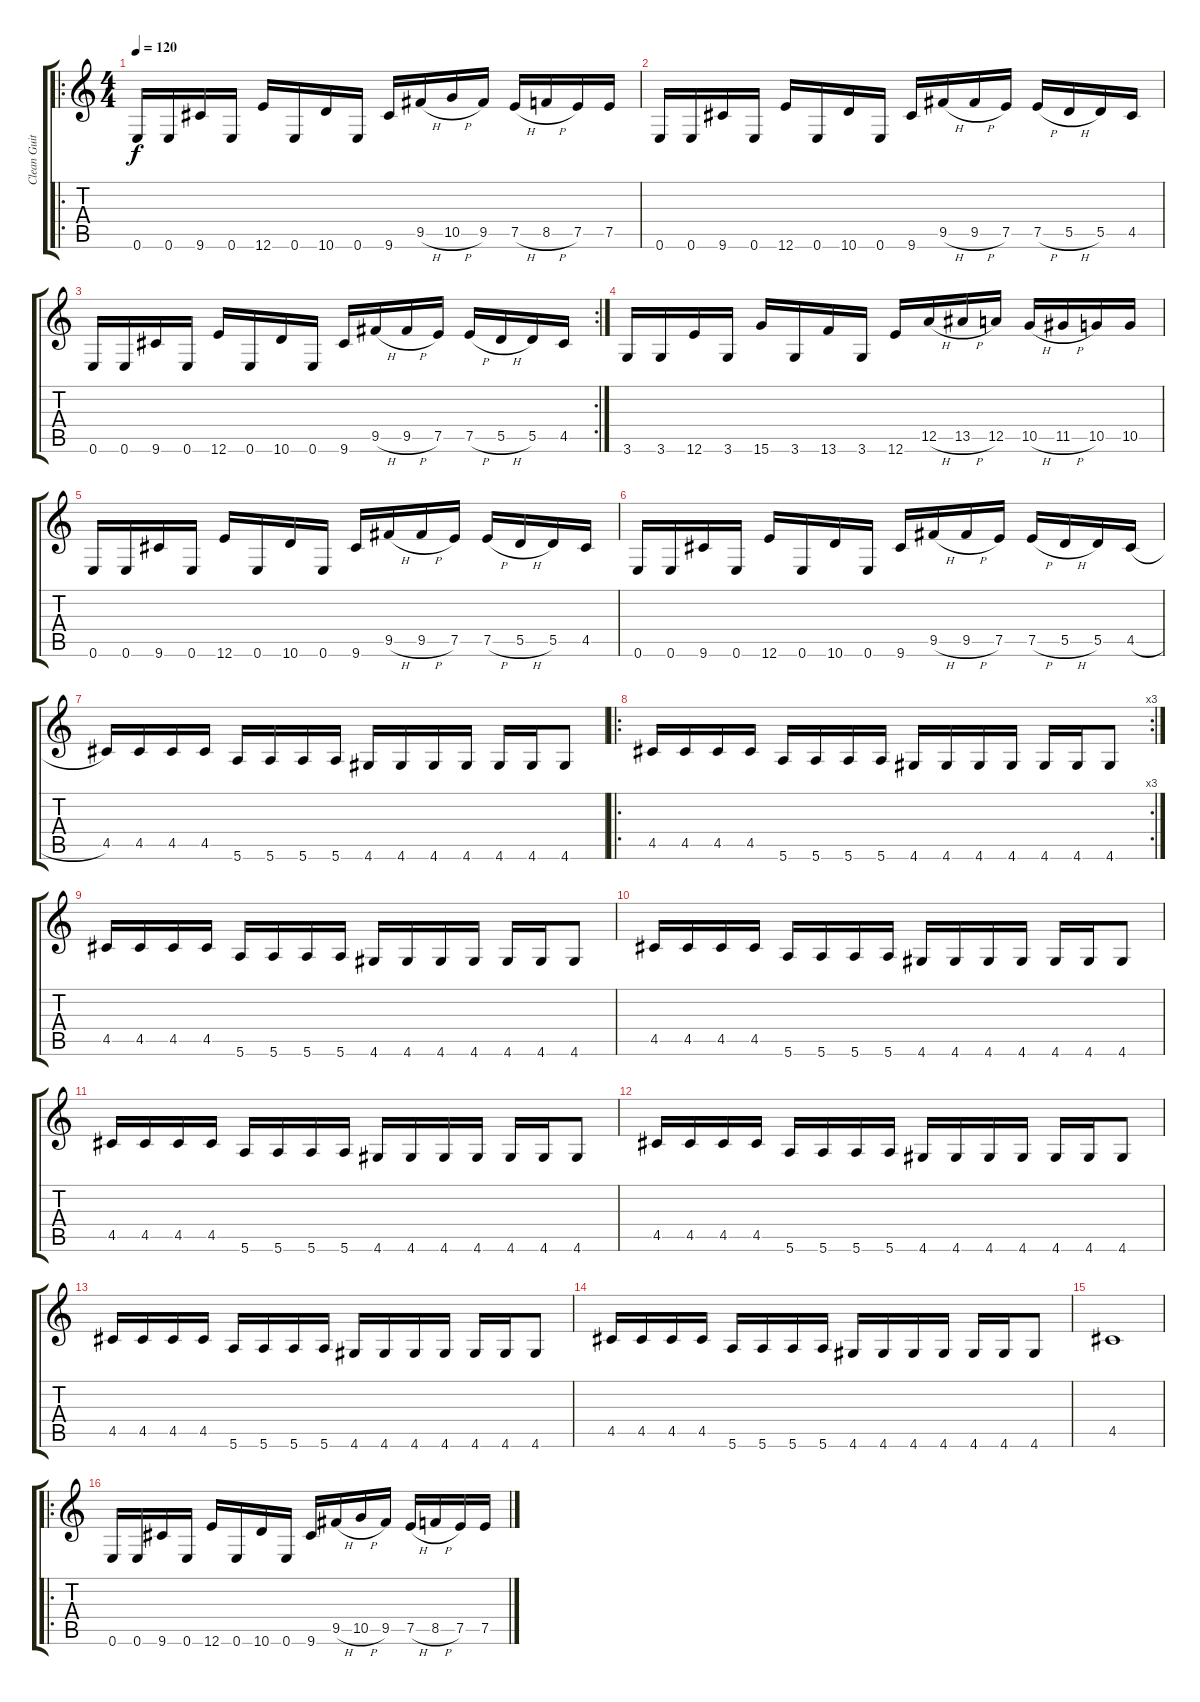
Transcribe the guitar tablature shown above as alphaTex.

\track ("Clean Guitar" "Clean Guit") {instrument electricguitarclean}
\staff {score tabs}
\tuning (E4 B3 G3 D3 A2 E2) {hide}
\ro
\ts (4 4)
\tempo 120
\clef g2
\ks c
0.6.16{dy f} 0.6.16 9.6.16 0.6.16 12.6.16 0.6.16 10.6.16 0.6.16 9.6.16 9.5{h}.16 10.5{h}.16 9.5.16 7.5{h}.16 8.5{h}.16 7.5.16 7.5.16 |
0.6.16 0.6.16 9.6.16 0.6.16 12.6.16 0.6.16 10.6.16 0.6.16 9.6.16 9.5{h}.16 9.5{h}.16 7.5.16 7.5{h}.16 5.5{h}.16 5.5.16 4.5.16 |
\rc 2
0.6.16 0.6.16 9.6.16 0.6.16 12.6.16 0.6.16 10.6.16 0.6.16 9.6.16 9.5{h}.16 9.5{h}.16 7.5.16 7.5{h}.16 5.5{h}.16 5.5.16 4.5.16 |
3.6.16 3.6.16 12.6.16 3.6.16 15.6.16 3.6.16 13.6.16 3.6.16 12.6.16 12.5{h}.16 13.5{h}.16 12.5.16 10.5{h}.16 11.5{h}.16 10.5.16 10.5.16 |
0.6.16 0.6.16 9.6.16 0.6.16 12.6.16 0.6.16 10.6.16 0.6.16 9.6.16 9.5{h}.16 9.5{h}.16 7.5.16 7.5{h}.16 5.5{h}.16 5.5.16 4.5.16 |
0.6.16 0.6.16 9.6.16 0.6.16 12.6.16 0.6.16 10.6.16 0.6.16 9.6.16 9.5{h}.16 9.5{h}.16 7.5.16 7.5{h}.16 5.5{h}.16 5.5.16 4.5{h}.16 |
4.5.16 4.5.16 4.5.16 4.5.16 5.6.16 5.6.16 5.6.16 5.6.16 4.6.16 4.6.16 4.6.16 4.6.16 4.6.16 4.6.16 4.6.8 |
\ro
\rc 3
4.5.16 4.5.16 4.5.16 4.5.16 5.6.16 5.6.16 5.6.16 5.6.16 4.6.16 4.6.16 4.6.16 4.6.16 4.6.16 4.6.16 4.6.8 |
4.5.16 4.5.16 4.5.16 4.5.16 5.6.16 5.6.16 5.6.16 5.6.16 4.6.16 4.6.16 4.6.16 4.6.16 4.6.16 4.6.16 4.6.8 |
4.5.16 4.5.16 4.5.16 4.5.16 5.6.16 5.6.16 5.6.16 5.6.16 4.6.16 4.6.16 4.6.16 4.6.16 4.6.16 4.6.16 4.6.8 |
4.5.16 4.5.16 4.5.16 4.5.16 5.6.16 5.6.16 5.6.16 5.6.16 4.6.16 4.6.16 4.6.16 4.6.16 4.6.16 4.6.16 4.6.8 |
4.5.16 4.5.16 4.5.16 4.5.16 5.6.16 5.6.16 5.6.16 5.6.16 4.6.16 4.6.16 4.6.16 4.6.16 4.6.16 4.6.16 4.6.8 |
4.5.16 4.5.16 4.5.16 4.5.16 5.6.16 5.6.16 5.6.16 5.6.16 4.6.16 4.6.16 4.6.16 4.6.16 4.6.16 4.6.16 4.6.8 |
4.5.16 4.5.16 4.5.16 4.5.16 5.6.16 5.6.16 5.6.16 5.6.16 4.6.16 4.6.16 4.6.16 4.6.16 4.6.16 4.6.16 4.6.8 |
4.5.1 |
\ro
0.6.16 0.6.16 9.6.16 0.6.16 12.6.16 0.6.16 10.6.16 0.6.16 9.6.16 9.5{h}.16 10.5{h}.16 9.5.16 7.5{h}.16 8.5{h}.16 7.5.16 7.5.16
